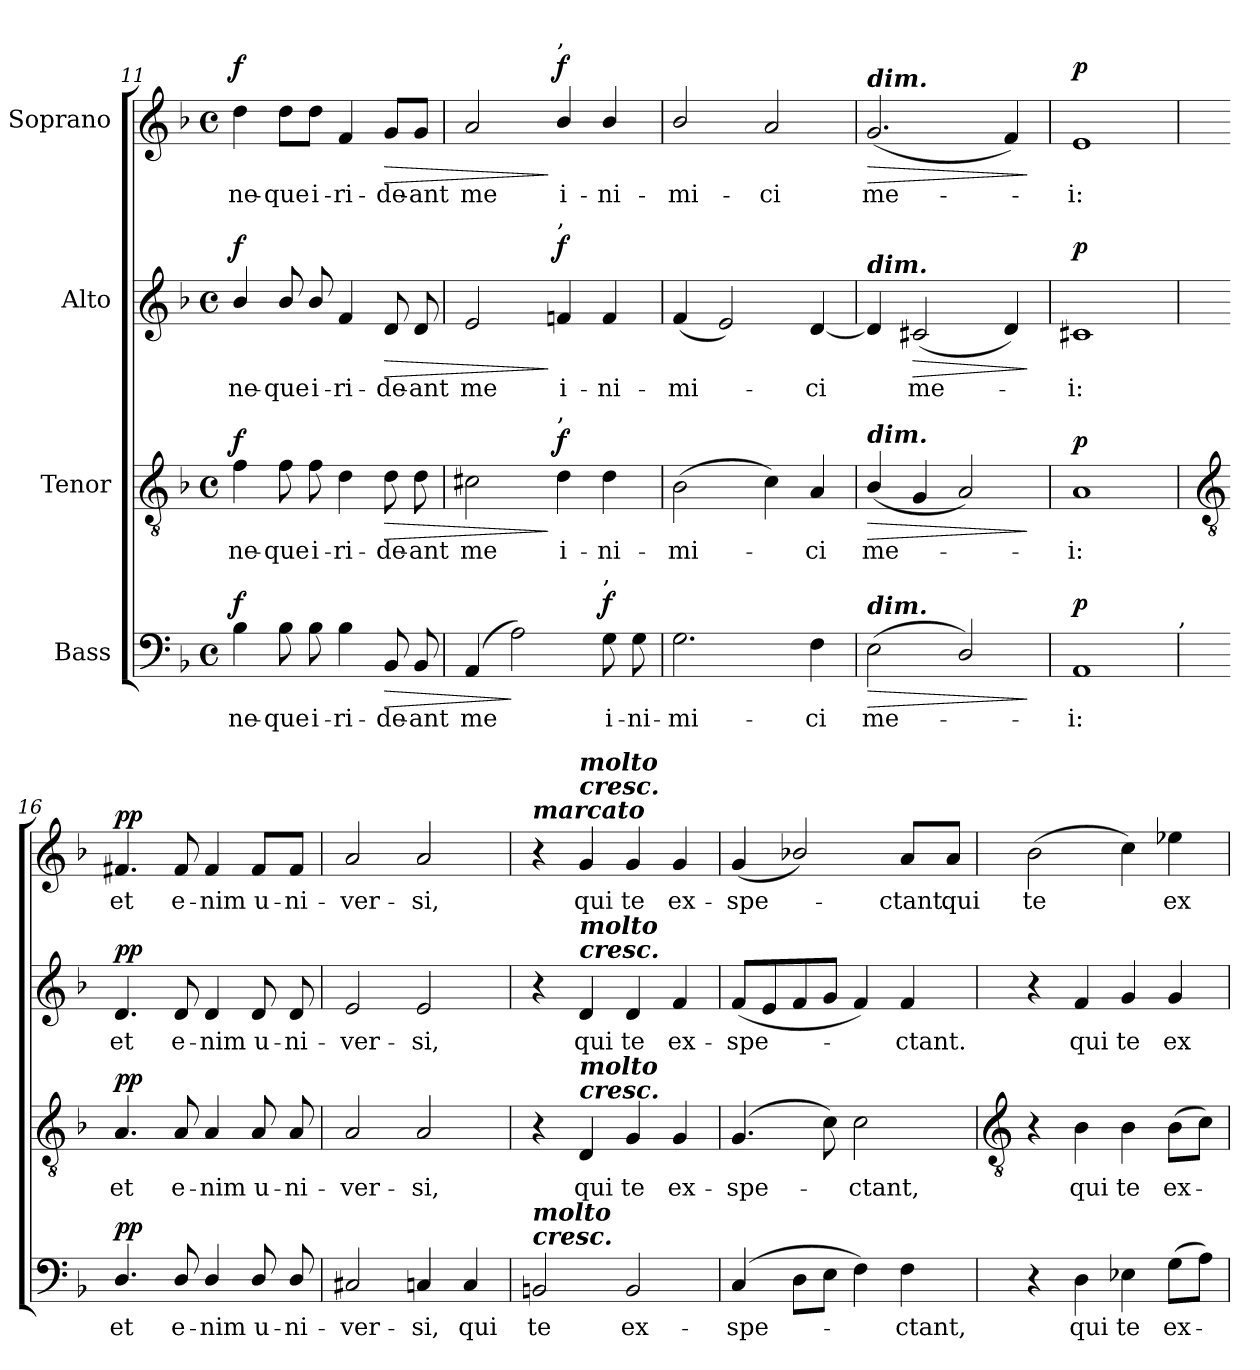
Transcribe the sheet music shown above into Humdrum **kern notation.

**kern	**text	**dynam	**kern	**text	**dynam	**kern	**text	**dynam	**kern	**text	**dynam
*part4	*part4	*part4	*part3	*part3	*part3	*part2	*part2	*part2	*part1	*part1	*part1
*staff4	*staff4	*staff4	*staff3	*staff3	*staff3	*staff2	*staff2	*staff2	*staff1	*staff1	*staff1
*I"Bass	*	*	*I"Tenor	*	*	*I"Alto	*	*	*I"Soprano	*	*
!!LO:LB:g=z
*clefF4	*	*	*clefGv2	*	*	*clefG2	*	*	*clefG2	*	*
*k[b-]	*	*	*k[b-]	*	*	*k[b-]	*	*	*k[b-]	*	*
*F:	*	*	*F:	*	*	*F:	*	*	*F:	*	*
*M4/4	*	*	*M4/4	*	*	*M4/4	*	*	*M4/4	*	*
*met(c)	*	*	*met(c)	*	*	*met(c)	*	*	*met(c)	*	*
=11	=11	=11	=11	=11	=11	=11	=11	=11	=11	=11	=11
!	!LO:LY:b	!LO:DY:b	!	!LO:LY:b	!LO:DY:b	!	!LO:LY:b	!LO:DY:b	!	!LO:LY:b	!LO:DY:b
4B-	ne-	f	4f	ne-	f	4b-/	ne-	f	4dd	ne-	f
!	!LO:LY:b	!	!	!LO:LY:b	!	!	!LO:LY:b	!	!	!LO:LY:b	!
8B-	-que	.	8f	-que	.	8b-/	-que	.	8dd\L	-que	.
!	!LO:LY:b	!	!	!LO:LY:b	!	!	!LO:LY:b	!	!	!LO:LY:b	!
8B-	i-	.	8f	i-	.	8b-/	i-	.	8dd\J	i-	.
!	!LO:LY:b	!	!	!LO:LY:b	!	!	!LO:LY:b	!	!	!LO:LY:b	!
4B-	-ri-	.	4d	-ri-	.	4f	-ri-	.	4f	-ri-	.
!	!LO:LY:b	!LO:HP:b	!	!LO:LY:b	!LO:HP:b	!	!LO:LY:b	!LO:HP:b	!	!LO:LY:b	!LO:HP:b
8BB-	-de-	>	8d	-de-	>	8d	-de-	>	8g/L	-de-	>
!	!LO:LY:b	!	!	!LO:LY:b	!	!	!LO:LY:b	!	!	!LO:LY:b	!
8BB-	-ant	.	8d	-ant	.	8d	-ant	.	8g/J	-ant	.
=12	=12	=12	=12	=12	=12	=12	=12	=12	=12	=12	=12
!	!LO:LY:b	!	!	!LO:LY:b	!	!	!LO:LY:b	!	!	!LO:LY:b	!
(4AA	me	.	2c#X	me	.	2e	me	.	2a	me	.
2A)	.	]	.	.	.	.	.	.	.	.	.
!	!	!	!	!	!	!	!	!	!LO:TX:a:t=,	!	!
!	!	!	!	!	!	!LO:TX:a:t=,	!	!	!	!	!
!	!	!	!LO:TX:a:t=,	!	!	!	!	!	!	!	!
!	!	!	!	!LO:LY:b	!LO:DY:n=1:b	!	!LO:LY:b	!LO:DY:n=1:b	!	!LO:LY:b	!LO:DY:n=1:b
.	.	.	4d	i-	] f	4fn	i-	] f	4b-/	i-	] f
!LO:TX:a:t=,	!	!	!	!	!	!	!	!	!	!	!
!	!LO:LY:b	!LO:DY:b	!	!LO:LY:b	!	!	!LO:LY:b	!	!	!LO:LY:b	!
8G	i-	f	4d	-ni-	.	4f	-ni-	.	4b-/	-ni-	.
!	!LO:LY:b	!	!	!	!	!	!	!	!	!	!
8G	-ni-	.	.	.	.	.	.	.	.	.	.
=13	=13	=13	=13	=13	=13	=13	=13	=13	=13	=13	=13
!	!LO:LY:b	!	!	!LO:LY:b	!	!	!LO:LY:b	!	!	!LO:LY:b	!
2.G	-mi-	.	(>2B-	-mi-	.	(<4f	-mi-	.	2b-/	-mi-	.
.	.	.	.	.	.	2e)	.	.	.	.	.
!	!	!	!	!	!	!	!	!	!	!LO:LY:b	!
.	.	.	4c)	.	.	.	.	.	2a	-ci	.
!	!LO:LY:b	!	!	!LO:LY:b	!	!	!LO:LY:b	!	!	!	!
4F	-ci	.	4A	ci	.	[4d	ci	.	.	.	.
=14	=14	=14	=14	=14	=14	=14	=14	=14	=14	=14	=14
!	!	!	!	!	!	!	!	!	!LO:TX:a:Bi:t=dim.	!	!
!	!	!	!	!	!	!LO:TX:a:Bi:t=dim.	!	!	!	!	!
!	!	!	!LO:TX:a:Bi:t=dim.	!	!	!	!	!	!	!	!
!LO:TX:a:Bi:t=dim.	!	!	!	!	!	!	!	!	!	!	!
!	!LO:LY:b	!LO:HP:b	!	!LO:LY:b	!LO:HP:b	!	!	!	!	!LO:LY:b	!LO:HP:b
(<2E	me-	>	(<4B-/	me-	>	4d]	.	.	(<2.g	me-	>
!	!	!	!	!	!	!	!LO:LY:b	!LO:HP:b	!	!	!
.	.	.	4G	.	.	(<2c#X	me-	>	.	.	.
2D/)	.	.	2A)	.	.	.	.	.	.	.	.
.	.	.	.	.	.	4d)	.	.	4f)	.	.
.	.	]	.	.	]	.	.	]	.	.	]
=15	=15	=15	=15	=15	=15	=15	=15	=15	=15	=15	=15
!	!LO:LY:b	!LO:DY:b	!	!LO:LY:b	!LO:DY:b	!	!LO:LY:b	!LO:DY:b	!	!LO:LY:b	!LO:DY:b
1AA	i:	p	1A	i:	p	1c#X	i:	p	1e	i:	p
!LO:TX:a:t=,	!	!	!	!	!	!	!	!	!	!	!
!!LO:LB:g=z
=16	=16	=16	=16	=16	=16	=16	=16	=16	=16	=16	=16
*	*	*	*clefGv2	*	*	*	*	*	*	*	*
!	!LO:LY:b	!LO:DY:b	!	!LO:LY:b	!LO:DY:b	!	!LO:LY:b	!LO:DY:b	!	!LO:LY:b	!LO:DY:b
4.D/	et	pp	4.A	et	pp	4.d	et	pp	4.f#X	et	pp
!	!LO:LY:b	!	!	!LO:LY:b	!	!	!LO:LY:b	!	!	!LO:LY:b	!
8D/	e-	.	8A	e-	.	8d	e-	.	8f#	e-	.
!	!LO:LY:b	!	!	!LO:LY:b	!	!	!LO:LY:b	!	!	!LO:LY:b	!
4D/	-nim	.	4A	-nim	.	4d	-nim	.	4f#	-nim	.
!	!LO:LY:b	!	!	!LO:LY:b	!	!	!LO:LY:b	!	!	!LO:LY:b	!
8D/	u-	.	8A	u-	.	8d	u-	.	8f#/L	u-	.
!	!LO:LY:b	!	!	!LO:LY:b	!	!	!LO:LY:b	!	!	!LO:LY:b	!
8D/	-ni-	.	8A	-ni-	.	8d	-ni-	.	8f#/J	-ni-	.
=17	=17	=17	=17	=17	=17	=17	=17	=17	=17	=17	=17
!	!LO:LY:b	!	!	!LO:LY:b	!	!	!LO:LY:b	!	!	!LO:LY:b	!
2C#X	-ver-	.	2A	-ver-	.	2e	-ver-	.	2a	-ver-	.
!	!LO:LY:b	!	!	!LO:LY:b	!	!	!LO:LY:b	!	!	!LO:LY:b	!
4Cn	-si,	.	2A	-si,	.	2e	-si,	.	2a	-si,	.
!	!LO:LY:b	!	!	!	!	!	!	!	!	!	!
4C	qui	.	.	.	.	.	.	.	.	.	.
=18	=18	=18	=18	=18	=18	=18	=18	=18	=18	=18	=18
!	!	!	!	!	!	!	!	!	!LO:TX:a:Bi:t=marcato	!	!
!LO:TX:a:Bi:t=cresc.	!	!	!	!	!	!	!	!	!	!	!
!LO:TX:a:Bi:t=molto	!	!	!	!	!	!	!	!	!	!	!
!	!LO:LY:b	!	!	!	!	!	!	!	!	!	!
2BBn	te	.	4r	.	.	4r	.	.	4r	.	.
!	!	!	!	!	!	!	!	!	!LO:TX:a:Bi:t=cresc.	!	!
!	!	!	!	!	!	!	!	!	!LO:TX:a:Bi:t=molto	!	!
!	!	!	!	!	!	!LO:TX:a:Bi:t=cresc.	!	!	!	!	!
!	!	!	!	!	!	!LO:TX:a:Bi:t=molto	!	!	!	!	!
!	!	!	!LO:TX:a:Bi:t=cresc.	!	!	!	!	!	!	!	!
!	!	!	!LO:TX:a:Bi:t=molto	!	!	!	!	!	!	!	!
!	!	!	!	!LO:LY:b	!	!	!LO:LY:b	!	!	!LO:LY:b	!
.	.	.	4D	qui	.	4d	qui	.	4g	qui	.
!	!LO:LY:b	!	!	!LO:LY:b	!	!	!LO:LY:b	!	!	!LO:LY:b	!
2BB	ex-	.	4G	te	.	4d	te	.	4g	te	.
!	!	!	!	!LO:LY:b	!	!	!LO:LY:b	!	!	!LO:LY:b	!
.	.	.	4G	ex-	.	4f	ex-	.	4g	ex-	.
=19	=19	=19	=19	=19	=19	=19	=19	=19	=19	=19	=19
!	!LO:LY:b	!	!	!LO:LY:b	!	!	!LO:LY:b	!	!	!LO:LY:b	!
(>4C	-spe-	.	(<4.G	-spe-	.	(<8fL	-spe-	.	(<4g	-spe-	.
.	.	.	.	.	.	8e	.	.	.	.	.
8DL	.	.	.	.	.	8f	.	.	2b-X/)	.	.
8EJ	.	.	8c)	.	.	8gJ	.	.	.	.	.
!	!	!	!	!LO:LY:b	!	!	!	!	!	!	!
4F)	.	.	2c	ctant,	.	4f)	.	.	.	.	.
!	!LO:LY:b	!	!	!	!	!	!LO:LY:b	!	!	!LO:LY:b	!
4F	ctant,	.	.	.	.	4f	ctant.	.	8a/L	ctant.	.
!	!	!	!	!	!	!	!	!	!	!LO:LY:b	!
.	.	.	.	.	.	.	.	.	8a/J	qui	.
!!LO:LB:g=z
=20	=20	=20	=20	=20	=20	=20	=20	=20	=20	=20	=20
*	*	*	*clefGv2	*	*	*	*	*	*	*	*
!	!	!	!	!	!	!	!	!	!	!LO:LY:b	!
4r	.	.	4r	.	.	4r	.	.	(>2b-	te	.
!	!LO:LY:b	!	!	!LO:LY:b	!	!	!LO:LY:b	!	!	!	!
4D	qui	.	4B-	qui	.	4f	qui	.	.	.	.
!	!LO:LY:b	!	!	!LO:LY:b	!	!	!LO:LY:b	!	!	!	!
4E-X	te	.	4B-	te	.	4g	te	.	4cc)	.	.
!	!LO:LY:b	!	!	!LO:LY:b	!	!	!LO:LY:b	!	!	!LO:LY:b	!
(>8GL	ex-	.	(>8B-L	ex-	.	4g	ex-	.	4ee-X	ex-	.
8AJ)	.	.	8cJ)	.	.	.	.	.	.	.	.
=	=	=	=	=	=	=	=	=	=	=	=
*-	*-	*-	*-	*-	*-	*-	*-	*-	*-	*-	*-
